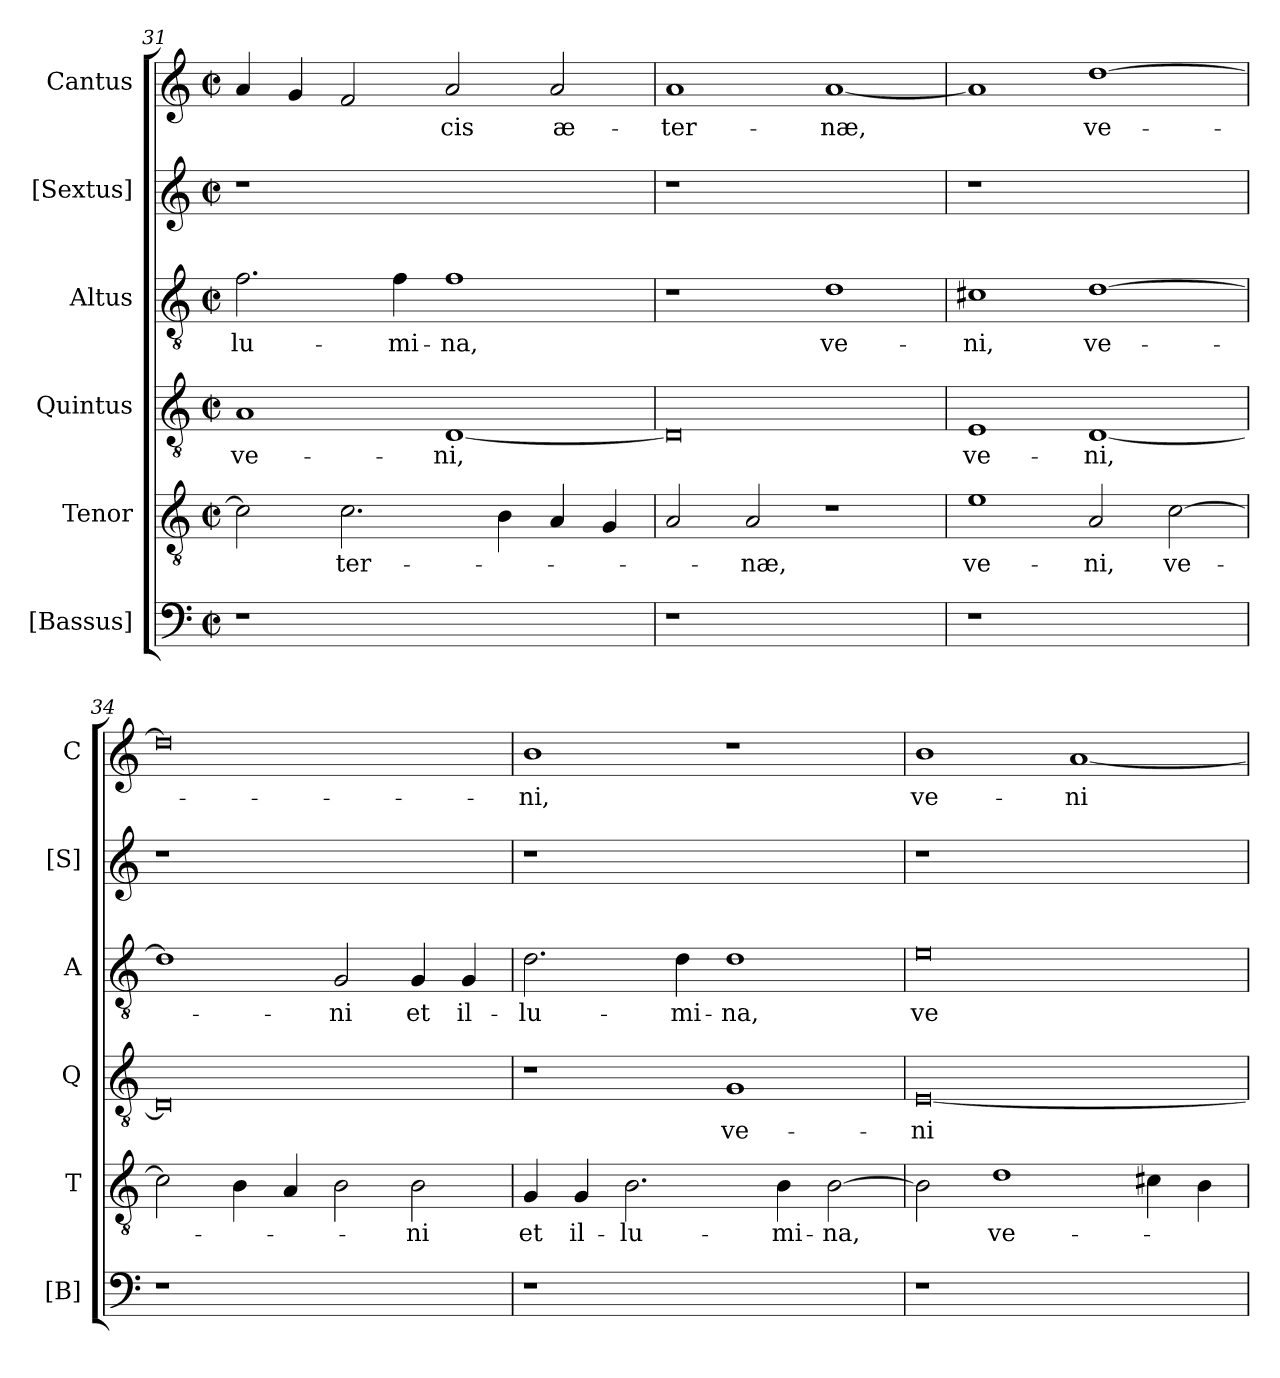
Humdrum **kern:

**kern	**kern	**text	**kern	**text	**kern	**text	**kern	**kern	**text
*part6	*part5	*part5	*part4	*part4	*part3	*part3	*part2	*part1	*part1
*staff6	*staff5	*staff5	*staff4	*staff4	*staff3	*staff3	*staff2	*staff1	*staff1
*I"[Bassus]	*I"Tenor	*	*I"Quintus	*	*I"Altus	*	*I"[Sextus]	*I"Cantus	*
*I'[B]	*I'T	*	*I'Q	*	*I'A	*	*I'[S]	*I'C	*
*clefF4	*clefGv2	*	*clefGv2	*	*clefGv2	*	*clefG2	*clefG2	*
*k[]	*k[]	*	*k[]	*	*k[]	*	*k[]	*k[]	*
*C:	*C:	*	*C:	*	*C:	*	*C:	*C:	*
*M2/2	*M2/2	*	*M2/2	*	*M2/2	*	*M2/2	*M2/2	*
*met(c|)	*met(c|)	*	*met(c|)	*	*met(c|)	*	*met(c|)	*met(c|)	*
=31	=31	=31	=31	=31	=31	=31	=31	=31	=31
1r	2c\]	.	1A/	ve-	2.f\	-lu-	1r	4a/	.
.	.	.	.	.	.	.	.	4g/	.
.	2.c\	-ter-	.	.	.	.	.	2f/	.
.	.	.	.	.	4f\	-mi-	.	.	.
1ryy	.	.	[1D/	-ni,	1f\	-na,	1ryy	2a/	-cis
.	4B\	.	.	.	.	.	.	.	.
.	4A/	.	.	.	.	.	.	2a/	æ-
.	4G/	.	.	.	.	.	.	.	.
=32	=32	=32	=32	=32	=32	=32	=32	=32	=32
1r	2A/	.	0D/]	.	1r	.	1r	1a/	-ter-
.	2A/	-næ,	.	.	.	.	.	.	.
1ryy	1r	.	.	.	1d\	ve-	1ryy	[1a/	-næ,
=33	=33	=33	=33	=33	=33	=33	=33	=33	=33
1r	1e\	ve-	1E/	ve-	1c#X\	-ni,	1r	1a/]	.
1ryy	2A/	-ni,	[1D/	-ni,	[1d\	ve-	1ryy	[1dd\	ve-
.	[2c\	ve-	.	.	.	.	.	.	.
=34	=34	=34	=34	=34	=34	=34	=34	=34	=34
1r	2c\]	.	0D/]	.	1d\]	.	1r	0dd\]	.
.	4B\	.	.	.	.	.	.	.	.
.	4A/	.	.	.	.	.	.	.	.
1ryy	2B\	.	.	.	2G/	-ni	1ryy	.	.
.	2B\	-ni	.	.	4G/	et	.	.	.
.	.	.	.	.	4G/	il-	.	.	.
=35	=35	=35	=35	=35	=35	=35	=35	=35	=35
1r	4G/	et	1r	.	2.d\	-lu-	1r	1b\	-ni,
.	4G/	il-	.	.	.	.	.	.	.
.	2.B\	-lu-	.	.	.	.	.	.	.
.	.	.	.	.	4d\	-mi-	.	.	.
1ryy	.	.	1G/	ve-	1d\	-na,	1ryy	1r	.
.	4B\	-mi-	.	.	.	.	.	.	.
.	[2B\	-na,	.	.	.	.	.	.	.
=36	=36	=36	=36	=36	=36	=36	=36	=36	=36
1r	2B\]	.	[0E/	-ni	0e\	ve-	1r	1b\	ve-
.	1d\	ve-	.	.	.	.	.	.	.
1ryy	.	.	.	.	.	.	1ryy	[1a/	-ni
.	4c#X\	.	.	.	.	.	.	.	.
.	4B\	.	.	.	.	.	.	.	.
=	=	=	=	=	=	=	=	=	=
*-	*-	*-	*-	*-	*-	*-	*-	*-	*-
